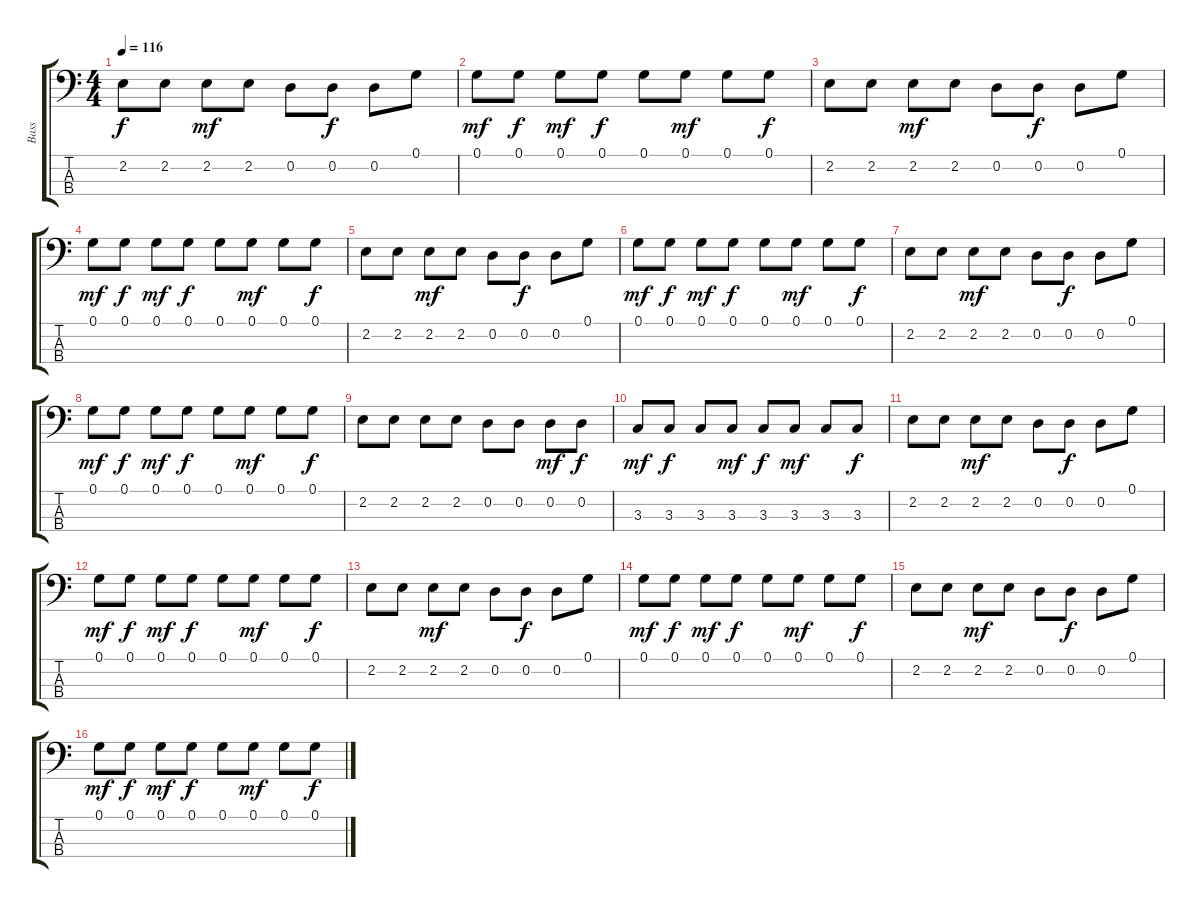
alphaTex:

\track ("Bass" "Bass") {instrument acousticbass}
\staff {score tabs}
\tuning (G2 D2 A1 E1) {hide}
\ts (4 4)
\tempo 116
\clef f4
\ks c
2.2.8{dy f instrument acousticbass} 2.2.8 2.2.8{dy mf} 2.2.8 0.2.8 0.2.8{dy f} 0.2.8 0.1.8 |
0.1.8{dy mf} 0.1.8{dy f} 0.1.8{dy mf} 0.1.8{dy f} 0.1.8 0.1.8{dy mf} 0.1.8 0.1.8{dy f} |
2.2.8 2.2.8 2.2.8{dy mf} 2.2.8 0.2.8 0.2.8{dy f} 0.2.8 0.1.8 |
0.1.8{dy mf} 0.1.8{dy f} 0.1.8{dy mf} 0.1.8{dy f} 0.1.8 0.1.8{dy mf} 0.1.8 0.1.8{dy f} |
2.2.8 2.2.8 2.2.8{dy mf} 2.2.8 0.2.8 0.2.8{dy f} 0.2.8 0.1.8 |
0.1.8{dy mf} 0.1.8{dy f} 0.1.8{dy mf} 0.1.8{dy f} 0.1.8 0.1.8{dy mf} 0.1.8 0.1.8{dy f} |
2.2.8 2.2.8 2.2.8{dy mf} 2.2.8 0.2.8 0.2.8{dy f} 0.2.8 0.1.8 |
0.1.8{dy mf} 0.1.8{dy f} 0.1.8{dy mf} 0.1.8{dy f} 0.1.8 0.1.8{dy mf} 0.1.8 0.1.8{dy f} |
2.2.8 2.2.8 2.2.8 2.2.8 0.2.8 0.2.8 0.2.8{dy mf} 0.2.8{dy f} |
3.3.8{dy mf} 3.3.8{dy f} 3.3.8 3.3.8{dy mf} 3.3.8{dy f} 3.3.8{dy mf} 3.3.8 3.3.8{dy f} |
2.2.8 2.2.8 2.2.8{dy mf} 2.2.8 0.2.8 0.2.8{dy f} 0.2.8 0.1.8 |
0.1.8{dy mf} 0.1.8{dy f} 0.1.8{dy mf} 0.1.8{dy f} 0.1.8 0.1.8{dy mf} 0.1.8 0.1.8{dy f} |
2.2.8 2.2.8 2.2.8{dy mf} 2.2.8 0.2.8 0.2.8{dy f} 0.2.8 0.1.8 |
0.1.8{dy mf} 0.1.8{dy f} 0.1.8{dy mf} 0.1.8{dy f} 0.1.8 0.1.8{dy mf} 0.1.8 0.1.8{dy f} |
2.2.8 2.2.8 2.2.8{dy mf} 2.2.8 0.2.8 0.2.8{dy f} 0.2.8 0.1.8 |
0.1.8{dy mf} 0.1.8{dy f} 0.1.8{dy mf} 0.1.8{dy f} 0.1.8 0.1.8{dy mf} 0.1.8 0.1.8{dy f}
